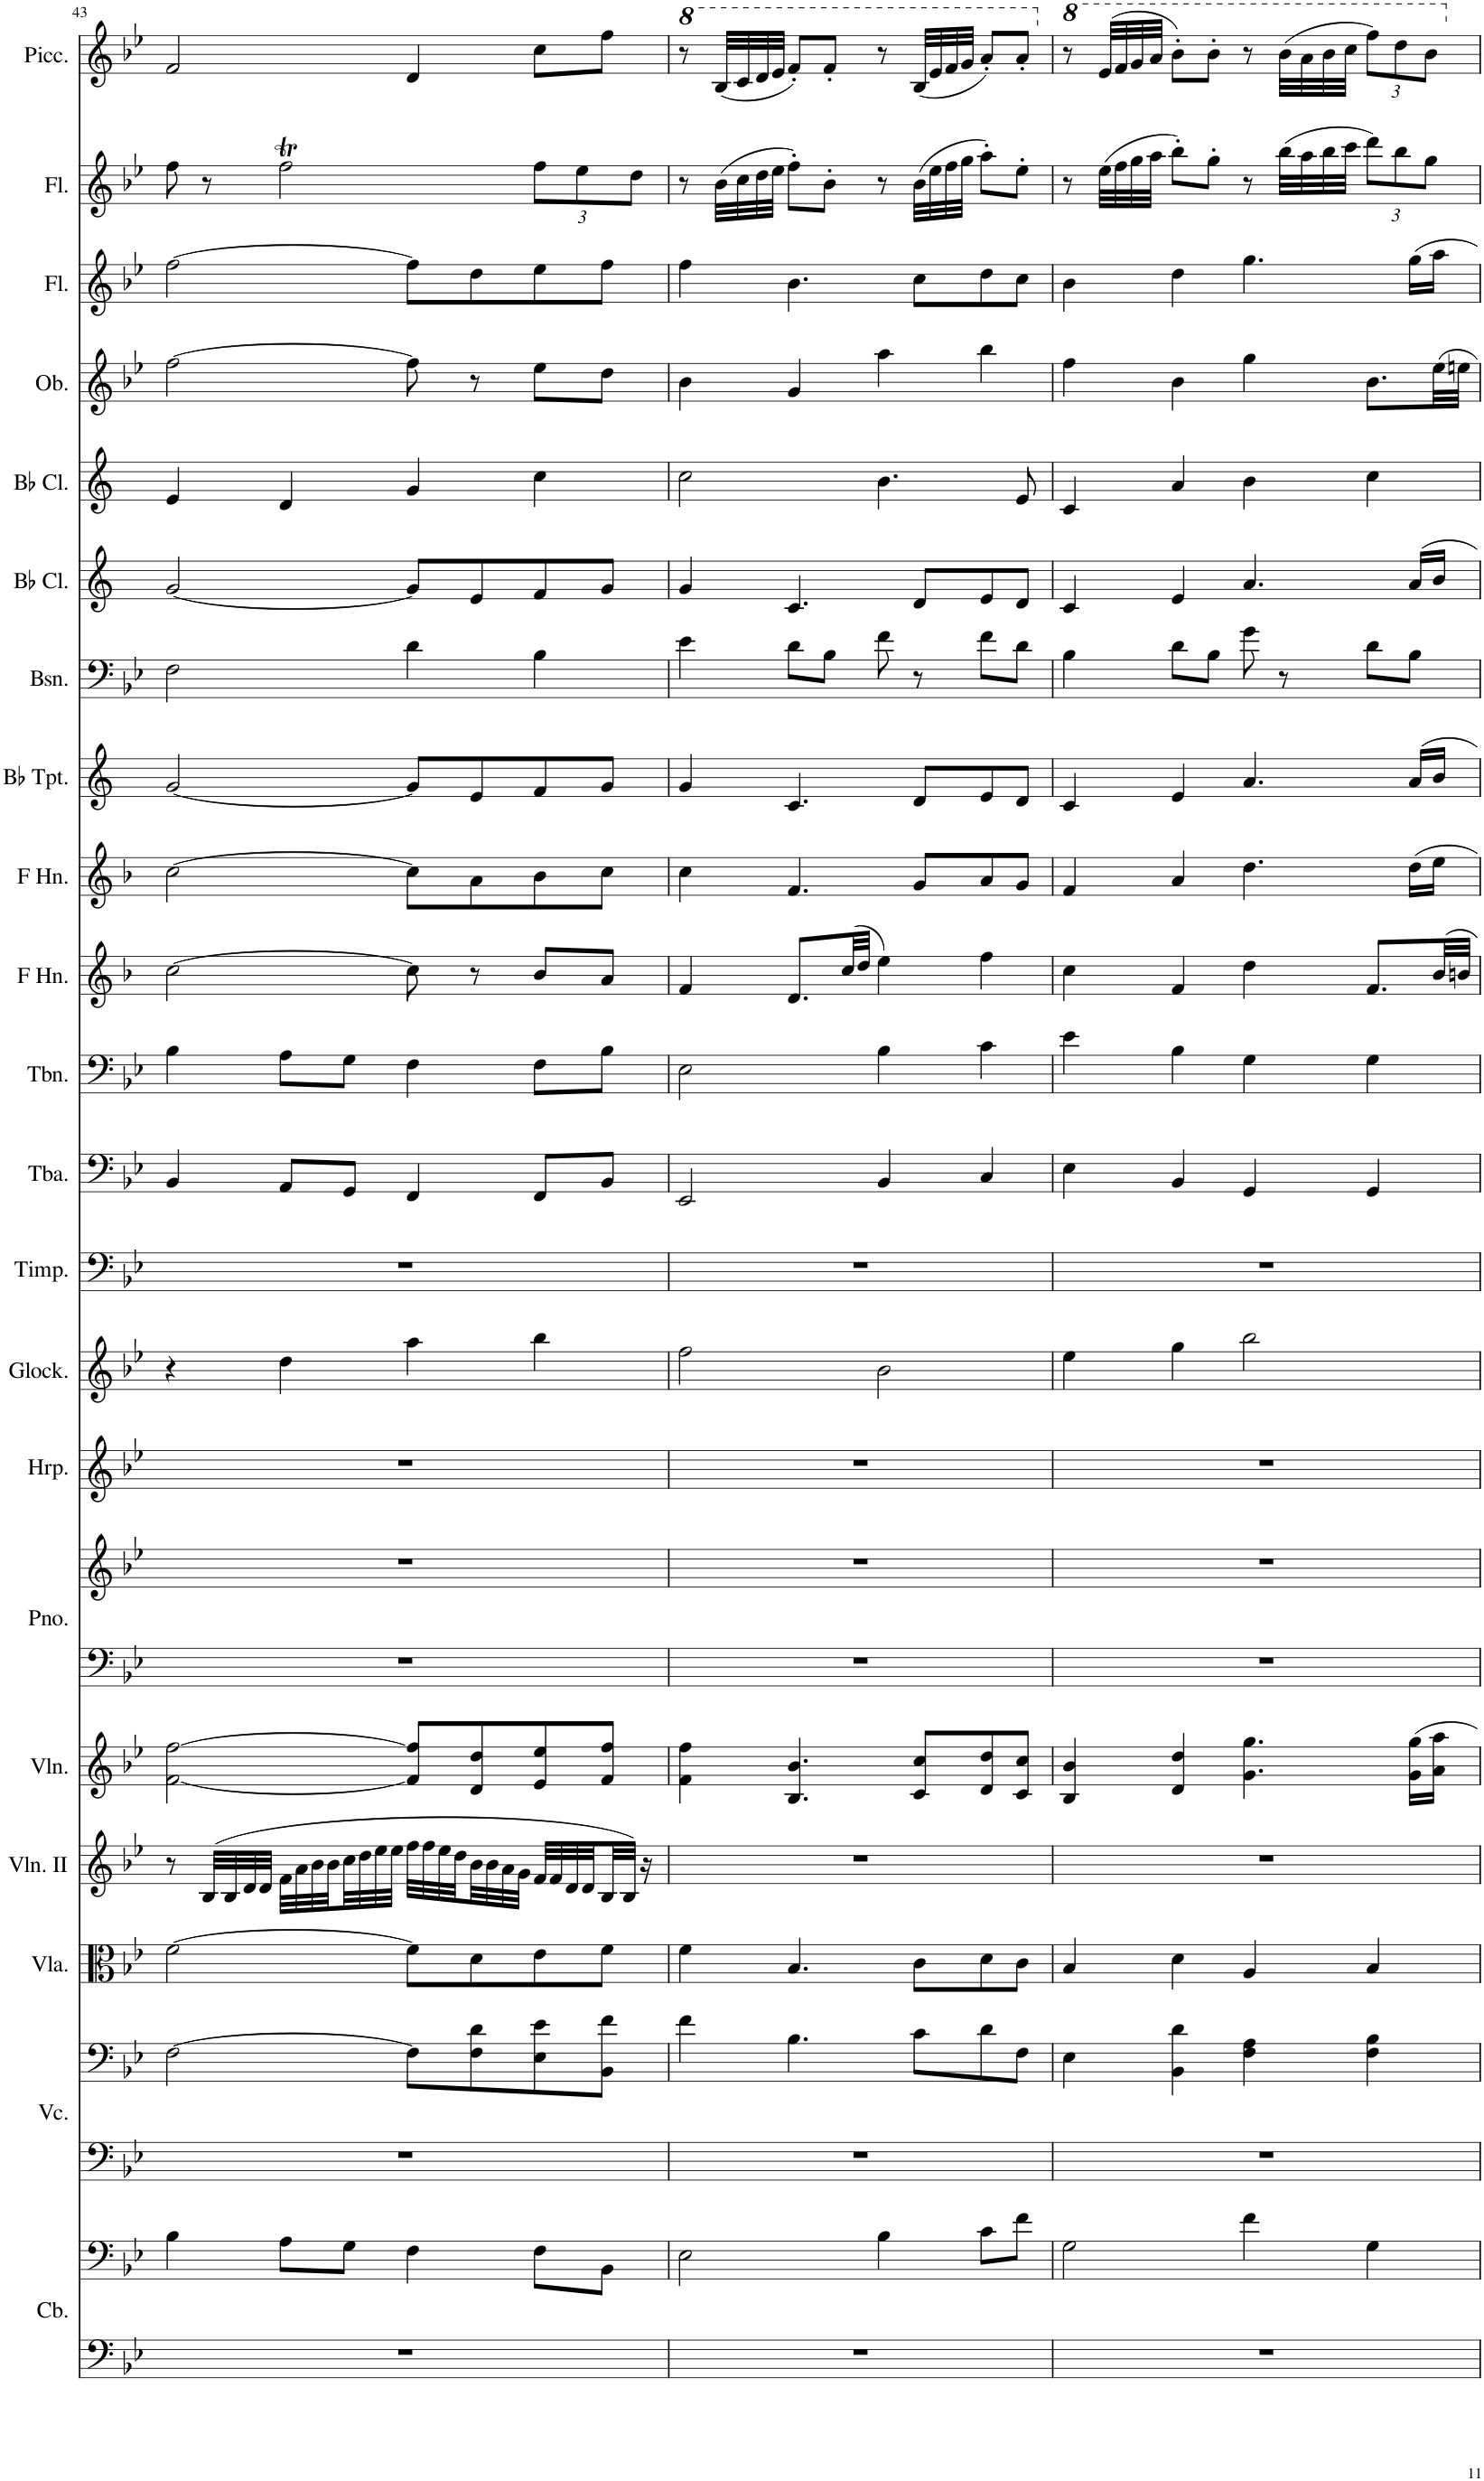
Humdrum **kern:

**kern	**kern	**kern	**kern	**kern	**kern	**kern	**kern	**kern	**kern	**kern	**kern	**kern	**kern	**kern	**kern	**kern	**kern	**kern	**kern	**kern	**kern	**kern	**kern
*part21	*part21	*part20	*part20	*part19	*part18	*part17	*part16	*part16	*part15	*part14	*part13	*part12	*part11	*part10	*part9	*part8	*part7	*part6	*part5	*part4	*part3	*part2	*part1
*staff24	*staff23	*staff22	*staff21	*staff20	*staff19	*staff18	*staff17	*staff16	*staff15	*staff14	*staff13	*staff12	*staff11	*staff10	*staff9	*staff8	*staff7	*staff6	*staff5	*staff4	*staff3	*staff2	*staff1
*I"Contrabass	*	*I"Violoncello	*	*I"Viola	*I"Violin II	*I"Violin	*I"Piano	*	*I"Harp	*I"Glockenspiel	*I"Timpani	*I"Tuba	*I"Trombone	*I"Horn in F	*I"Horn in F	*I"Bb Trumpet	*I"Bassoon	*I"Bb Clarinet	*I"Bb Clarinet	*I"Oboe	*I"Flute	*I"Flute	*I"Piccolo
*I'Cb.	*	*I'Vc.	*	*I'Vla.	*I'Vln. II	*I'Vln.	*I'Pno.	*	*I'Hrp.	*I'Glock.	*I'Timp.	*I'Tba.	*I'Tbn.	*	*	*I'Bb Tpt.	*I'Bsn.	*I'Bb Cl.	*I'Bb Cl.	*I'Ob.	*I'Fl.	*I'Fl.	*I'Picc.
!!LO:PB:g=z
*clefF4	*clefF4	*clefF4	*clefF4	*clefC3	*clefG2	*clefG2	*clefF4	*clefG2	*clefG2	*clefG2	*clefF4	*clefF4	*clefF4	*clefG2	*clefG2	*clefG2	*clefF4	*clefG2	*clefG2	*clefG2	*clefG2	*clefG2	*clefG2
*Trd7c12	*Trd7c12	*	*	*	*	*	*	*	*	*Trd-14c-24	*	*	*	*Trd4c7	*Trd4c7	*Trd1c2	*	*Trd1c2	*Trd1c2	*	*	*	*Trd-7c-12
*k[b-e-]	*k[b-e-]	*k[b-e-]	*k[b-e-]	*k[b-e-]	*k[b-e-]	*k[b-e-]	*k[b-e-]	*k[b-e-]	*k[b-e-]	*k[b-e-]	*k[b-e-]	*k[b-e-]	*k[b-e-]	*k[b-]	*k[b-]	*k[]	*k[b-e-]	*k[]	*k[]	*k[b-e-]	*k[b-e-]	*k[b-e-]	*k[b-e-]
*M4/4	*M4/4	*M4/4	*M4/4	*M4/4	*M4/4	*M4/4	*M4/4	*M4/4	*M4/4	*M4/4	*M4/4	*M4/4	*M4/4	*M4/4	*M4/4	*M4/4	*M4/4	*M4/4	*M4/4	*M4/4	*M4/4	*M4/4	*M4/4
=43	=43	=43	=43	=43	=43	=43	=43	=43	=43	=43	=43	=43	=43	=43	=43	=43	=43	=43	=43	=43	=43	=43	=43
1r	4B-\	1r	[2F\	[2f\	8r	[2f\ [2ff\	1r	1r	1r	4r	1r	4BB-/	4B-\	[2cc\	[2cc\	[2g/	2F\	[2g/	4e/	[2ff\	[2ff\	8ff\	2f/
.	.	.	.	.	(32B-/LLL	.	.	.	.	.	.	.	.	.	.	.	.	.	.	.	.	8r	.
.	.	.	.	.	32B-/	.	.	.	.	.	.	.	.	.	.	.	.	.	.	.	.	.	.
.	.	.	.	.	32d/	.	.	.	.	.	.	.	.	.	.	.	.	.	.	.	.	.	.
.	.	.	.	.	32d/JJJ	.	.	.	.	.	.	.	.	.	.	.	.	.	.	.	.	.	.
.	8A\L	.	.	.	32f\LLL	.	.	.	.	4dd\	.	8AA/L	8A\L	.	.	.	.	.	4d/	.	.	2ffT\	.
.	.	.	.	.	32a\	.	.	.	.	.	.	.	.	.	.	.	.	.	.	.	.	.	.
.	.	.	.	.	32b-\	.	.	.	.	.	.	.	.	.	.	.	.	.	.	.	.	.	.
.	.	.	.	.	32b-\	.	.	.	.	.	.	.	.	.	.	.	.	.	.	.	.	.	.
.	8G\J	.	.	.	32cc\	.	.	.	.	.	.	8GG/J	8G\J	.	.	.	.	.	.	.	.	.	.
.	.	.	.	.	32dd\	.	.	.	.	.	.	.	.	.	.	.	.	.	.	.	.	.	.
.	.	.	.	.	32ee-\	.	.	.	.	.	.	.	.	.	.	.	.	.	.	.	.	.	.
.	.	.	.	.	32ee-\JJJ	.	.	.	.	.	.	.	.	.	.	.	.	.	.	.	.	.	.
.	4F\	.	8F\L]	8f\L]	32ff\LLL	8f/] 8ff/]L	.	.	.	4aa\	.	4FF/	4F\	8cc\]	8cc\L]	8g/L]	4d\	8g/L]	4g/	8ff\]	8ff\L]	.	4d/
.	.	.	.	.	32ff\	.	.	.	.	.	.	.	.	.	.	.	.	.	.	.	.	.	.
.	.	.	.	.	32ee-\	.	.	.	.	.	.	.	.	.	.	.	.	.	.	.	.	.	.
.	.	.	.	.	32dd\	.	.	.	.	.	.	.	.	.	.	.	.	.	.	.	.	.	.
.	.	.	8F\ 8d\	8d\	32b-\	8d/ 8dd/	.	.	.	.	.	.	.	8r	8a\	8e/	.	8e/	.	8r	8dd\	.	.
.	.	.	.	.	32b-\	.	.	.	.	.	.	.	.	.	.	.	.	.	.	.	.	.	.
.	.	.	.	.	32a\	.	.	.	.	.	.	.	.	.	.	.	.	.	.	.	.	.	.
.	.	.	.	.	32g\JJJ	.	.	.	.	.	.	.	.	.	.	.	.	.	.	.	.	.	.
*	*	*	*	*	*	*	*	*	*	*	*	*	*	*	*	*	*	*	*	*	*	*Xbrackettup	*
.	8F\L	.	8E-\ 8e-\	8e-\	32f/LLL	8e-/ 8ee-/	.	.	.	4bb-\	.	8FF/L	8F\L	8b-/L	8b-\	8f/	4B-\	8f/	4cc\	8ee-\L	8ee-\	12ff\L	8cc\L
.	.	.	.	.	32f/	.	.	.	.	.	.	.	.	.	.	.	.	.	.	.	.	.	.
.	.	.	.	.	32d/	.	.	.	.	.	.	.	.	.	.	.	.	.	.	.	.	.	.
.	.	.	.	.	.	.	.	.	.	.	.	.	.	.	.	.	.	.	.	.	.	12ee-\	.
.	.	.	.	.	32d/	.	.	.	.	.	.	.	.	.	.	.	.	.	.	.	.	.	.
.	8BB-\J	.	8BB-\ 8f\J	8f\J	32B-/	8f/ 8ff/J	.	.	.	.	.	8BB-/J	8B-\J	8a/J	8cc\J	8g/J	.	8g/J	.	8dd\J	8ff\J	.	8ff\J
.	.	.	.	.	32B-/JJJ)	.	.	.	.	.	.	.	.	.	.	.	.	.	.	.	.	.	.
.	.	.	.	.	.	.	.	.	.	.	.	.	.	.	.	.	.	.	.	.	.	12dd\J	.
.	.	.	.	.	16r	.	.	.	.	.	.	.	.	.	.	.	.	.	.	.	.	.	.
=44	=44	=44	=44	=44	=44	=44	=44	=44	=44	=44	=44	=44	=44	=44	=44	=44	=44	=44	=44	=44	=44	=44	=44
*	*	*	*	*	*	*	*	*	*	*	*	*	*	*	*	*	*	*	*	*	*	*	*8va
1r	2E-\	1r	4f\	4f\	1r	4f\ 4ff\	1r	1r	1r	2ff\	1r	2EE-/	2E-\	4f/	4cc\	4g/	4e-\	4g/	2cc\	4b-\	4ff\	8r	8r
.	.	.	.	.	.	.	.	.	.	.	.	.	.	.	.	.	.	.	.	.	.	(32b-\LLL	(32b-/LLL
.	.	.	.	.	.	.	.	.	.	.	.	.	.	.	.	.	.	.	.	.	.	32cc\	32cc/
.	.	.	.	.	.	.	.	.	.	.	.	.	.	.	.	.	.	.	.	.	.	32dd\	32dd/
.	.	.	.	.	.	.	.	.	.	.	.	.	.	.	.	.	.	.	.	.	.	32ee-\JJJ	32ee-/JJJ
.	.	.	4.B-\	4.B-/	.	4.B-/ 4.b-/	.	.	.	.	.	.	.	8.d/L	4.f/	4.c/	8d\L	4.c/	.	4g/	4.b-\	8ff'\L)	8ff'/L)
.	.	.	.	.	.	.	.	.	.	.	.	.	.	.	.	.	8B-\J	.	.	.	.	8b-'\J	8ff'/J
.	.	.	.	.	.	.	.	.	.	.	.	.	.	(32cc/LL	.	.	.	.	.	.	.	.	.
.	.	.	.	.	.	.	.	.	.	.	.	.	.	32dd/JJJ	.	.	.	.	.	.	.	.	.
.	4B-\	.	.	.	.	.	.	.	.	2b-\	.	4BB-/	4B-\	4ee\)	.	.	8f\	.	4.b\	4aa\	.	8r	8r
.	.	.	8c\L	8c\L	.	8c/ 8cc/L	.	.	.	.	.	.	.	.	8g/L	8d/L	8r	8d/L	.	.	8cc\L	(32b-\LLL	(32b-/LLL
.	.	.	.	.	.	.	.	.	.	.	.	.	.	.	.	.	.	.	.	.	.	32ee-\	32ee-/
.	.	.	.	.	.	.	.	.	.	.	.	.	.	.	.	.	.	.	.	.	.	32ff\	32ff/
.	.	.	.	.	.	.	.	.	.	.	.	.	.	.	.	.	.	.	.	.	.	32gg\JJJ	32gg/JJJ
.	8c\L	.	8d\	8d\	.	8d/ 8dd/	.	.	.	.	.	4C/	4c\	4ff\	8a/	8e/	8f\L	8e/	.	4bb-\	8dd\	8aa'\L)	8aa'/L)
.	8f\J	.	8F\J	8c\J	.	8c/ 8cc/J	.	.	.	.	.	.	.	.	8g/J	8d/J	8d\J	8d/J	8e/	.	8cc\J	8ee-'\J	8aa'/J
=45	=45	=45	=45	=45	=45	=45	=45	=45	=45	=45	=45	=45	=45	=45	=45	=45	=45	=45	=45	=45	=45	=45	=45
*	*	*	*	*	*	*	*	*	*	*	*	*	*	*	*	*	*	*	*	*	*	*	*X8va
*	*	*	*	*	*	*	*	*	*	*	*	*	*	*	*	*	*	*	*	*	*	*	*8va
1r	2G\	1r	4E-\	4B-/	1r	4B-/ 4b-/	1r	1r	1r	4ee-\	1r	4E-\	4e-\	4cc\	4f/	4c/	4B-\	4c/	4c/	4ff\	4b-\	8r	8r
.	.	.	.	.	.	.	.	.	.	.	.	.	.	.	.	.	.	.	.	.	.	(32ee-\LLL	(32ee-/LLL
.	.	.	.	.	.	.	.	.	.	.	.	.	.	.	.	.	.	.	.	.	.	32ff\	32ff/
.	.	.	.	.	.	.	.	.	.	.	.	.	.	.	.	.	.	.	.	.	.	32gg\	32gg/
.	.	.	.	.	.	.	.	.	.	.	.	.	.	.	.	.	.	.	.	.	.	32aa\JJJ	32aa/JJJ
.	.	.	4BB-\ 4d\	4d\	.	4d/ 4dd/	.	.	.	4gg\	.	4BB-/	4B-\	4f/	4a/	4e/	8d\L	4e/	4a/	4b-\	4dd\	8bb-'\L)	8bb-'\L)
.	.	.	.	.	.	.	.	.	.	.	.	.	.	.	.	.	8B-\J	.	.	.	.	8gg'\J	8bb-'\J
.	4f\	.	4F\ 4A\	4A/	.	4.g\ 4.gg\	.	.	.	2bb-\	.	4GG/	4G\	4dd\	4.dd\	4.a/	8g\	4.a/	4b\	4gg\	4.gg\	8r	8r
.	.	.	.	.	.	.	.	.	.	.	.	.	.	.	.	.	8r	.	.	.	.	(32bb-\LLL	(32bb-\LLL
.	.	.	.	.	.	.	.	.	.	.	.	.	.	.	.	.	.	.	.	.	.	32aa\	32aa\
.	.	.	.	.	.	.	.	.	.	.	.	.	.	.	.	.	.	.	.	.	.	32bb-\	32bb-\
.	.	.	.	.	.	.	.	.	.	.	.	.	.	.	.	.	.	.	.	.	.	32ccc\JJJ	32ccc\JJJ
*	*	*	*	*	*	*	*	*	*	*	*	*	*	*	*	*	*	*	*	*	*	*	*Xbrackettup
.	4G\	.	4F\ 4B-\	4B-/	.	.	.	.	.	.	.	4GG/	4G\	8.f/L	.	.	8d\L	.	4cc\	8.b-\L	.	12ddd\L)	12fff\L)
.	.	.	.	.	.	.	.	.	.	.	.	.	.	.	.	.	.	.	.	.	.	12bb-\	12ddd\
.	.	.	.	.	.	16g\ 16gg\LL	.	.	.	.	.	.	.	.	16dd\LL	16a/LL	8B-\J	16a/LL	.	.	16gg\LL	.	.
.	.	.	.	.	.	.	.	.	.	.	.	.	.	.	.	.	.	.	.	.	.	12gg\J	12bb-\J
.	.	.	.	.	.	16a\ 16aa\JJ	.	.	.	.	.	.	.	32b-/LL	16ee\JJ	16b/JJ	.	16b/JJ	.	32ee-\LL	16aa\JJ	.	.
.	.	.	.	.	.	.	.	.	.	.	.	.	.	32bn/JJJ	.	.	.	.	.	32een\JJJ	.	.	.
*	*	*	*	*	*	*	*	*	*	*	*	*	*	*	*	*	*	*	*	*	*	*	*X8va
=	=	=	=	=	=	=	=	=	=	=	=	=	=	=	=	=	=	=	=	=	=	=	=
*-	*-	*-	*-	*-	*-	*-	*-	*-	*-	*-	*-	*-	*-	*-	*-	*-	*-	*-	*-	*-	*-	*-	*-
